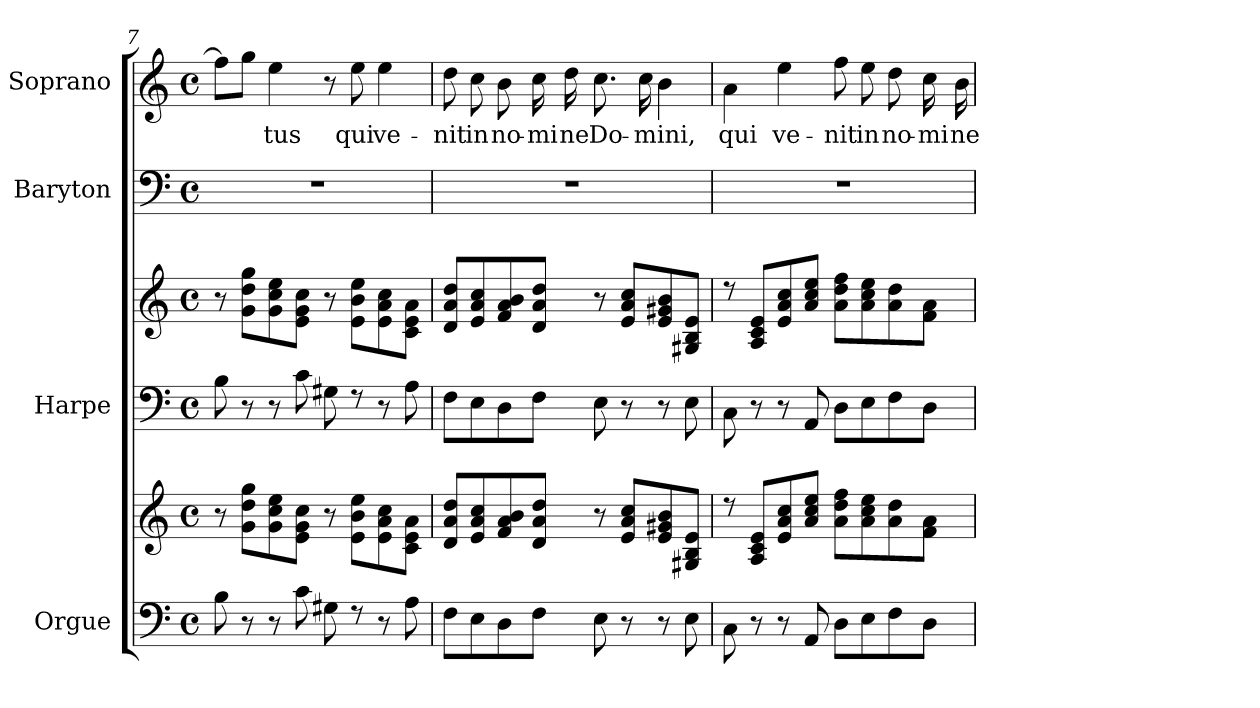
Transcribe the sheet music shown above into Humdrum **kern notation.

**kern	**kern	**kern	**kern	**kern	**kern	**text
*part4	*part4	*part3	*part3	*part2	*part1	*part1
*staff6	*staff5	*staff4	*staff3	*staff2	*staff1	*staff1
*I"Orgue	*	*I"Harpe	*	*I"Baryton	*I"Soprano	*
*I'Org.	*	*I'Hrp.	*	*I'Bar.	*I'S.	*
*clefF4	*clefG2	*clefF4	*clefG2	*clefF4	*clefG2	*
*k[]	*k[]	*k[]	*k[]	*k[]	*k[]	*
*M4/4	*M4/4	*M4/4	*M4/4	*M4/4	*M4/4	*
*met(c)	*met(c)	*met(c)	*met(c)	*met(c)	*met(c)	*
=7	=7	=7	=7	=7	=7	=7
8B\	8r	8B\	8r	1r	8ff\L]	.
8r	8g\ 8dd\ 8gg\L	8r	8g\ 8dd\ 8gg\L	.	8gg\J	.
!	!	!	!	!	!	!LO:LY:b
8r	8g\ 8cc\ 8ee\	8r	8g\ 8cc\ 8ee\	.	4ee\	-tus
8c\	8e\ 8g\ 8cc\J	8c\	8e\ 8g\ 8cc\J	.	.	.
8G#X\	8r	8G#X\	8r	.	8r	.
!	!	!	!	!	!	!LO:LY:b
8rF	8e\ 8b\ 8ee\L	8rF	8e\ 8b\ 8ee\L	.	8ee\	qui
!	!	!	!	!	!	!LO:LY:b
8r	8e\ 8a\ 8cc\	8r	8e\ 8a\ 8cc\	.	4ee\	ve-
8A\	8c\ 8e\ 8a\J	8A\	8c\ 8e\ 8a\J	.	.	.
=8	=8	=8	=8	=8	=8	=8
!	!	!	!	!	!	!LO:LY:b
8F\L	8d/ 8a/ 8dd/L	8F\L	8d/ 8a/ 8dd/L	1r	8dd\	-nit
!	!	!	!	!	!	!LO:LY:b
8E\	8e/ 8a/ 8cc/	8E\	8e/ 8a/ 8cc/	.	8cc\	in
!	!	!	!	!	!	!LO:LY:b
8D\	8f/ 8a/ 8b/	8D\	8f/ 8a/ 8b/	.	8b\	no-
!	!	!	!	!	!	!LO:LY:b
8F\J	8d/ 8a/ 8dd/J	8F\J	8d/ 8a/ 8dd/J	.	16cc\	-mi
!	!	!	!	!	!	!LO:LY:b
.	.	.	.	.	16dd\	ne
!	!	!	!	!	!	!LO:LY:b
8E\	8r	8E\	8r	.	8.cc\	Do-
8r	8e/ 8a/ 8cc/L	8r	8e/ 8a/ 8cc/L	.	.	.
!	!	!	!	!	!	!LO:LY:b
.	.	.	.	.	16cc\	-mini,
8r	8e/ 8g#X/ 8b/	8r	8e/ 8g#X/ 8b/	.	4b\	.
8E\	8G#X/ 8B/ 8e/J	8E\	8G#X/ 8B/ 8e/J	.	.	.
=9	=9	=9	=9	=9	=9	=9
!	!	!	!	!	!	!LO:LY:b
8C\	8rdd	8C\	8rdd	1r	4a\	qui
8r	8A/ 8c/ 8e/L	8r	8A/ 8c/ 8e/L	.	.	.
!	!	!	!	!	!	!LO:LY:b
8r	8e/ 8a/ 8cc/	8r	8e/ 8a/ 8cc/	.	4ee\	ve-
8AA/	8a/ 8cc/ 8ee/J	8AA/	8a/ 8cc/ 8ee/J	.	.	.
!	!	!	!	!	!	!LO:LY:b
8D\L	8a\ 8dd\ 8ff\L	8D\L	8a\ 8dd\ 8ff\L	.	8ff\	-nit
!	!	!	!	!	!	!LO:LY:b
8E\	8a\ 8cc\ 8ee\	8E\	8a\ 8cc\ 8ee\	.	8ee\	in
!	!	!	!	!	!	!LO:LY:b
8F\	8a\ 8dd\	8F\	8a\ 8dd\	.	8dd\	no-
!	!	!	!	!	!	!LO:LY:b
8D\J	8f\ 8a\J	8D\J	8f\ 8a\J	.	16cc\	-mi
!	!	!	!	!	!	!LO:LY:b
.	.	.	.	.	16b\	ne
=	=	=	=	=	=	=
*-	*-	*-	*-	*-	*-	*-
